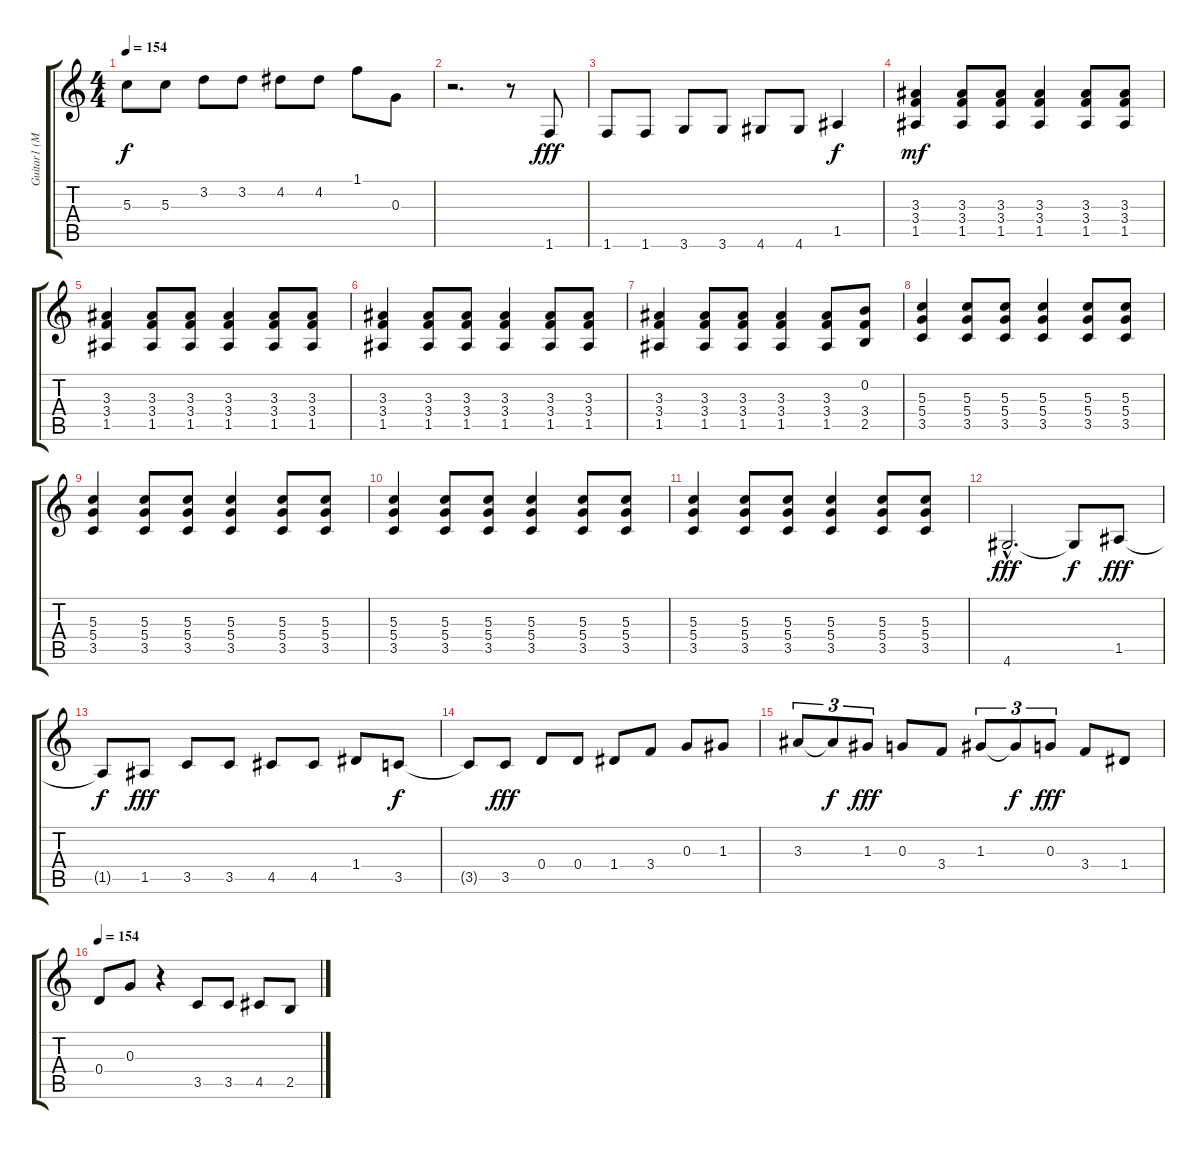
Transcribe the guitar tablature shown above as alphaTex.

\track ("Guitar1 (May)" "Guitar1 (M") {instrument distortionguitar}
\staff {score tabs}
\tuning (E4 B3 G3 D3 A2 E2) {hide}
\ts (4 4)
\tempo 154
\clef g2
\ks c
5.3.8{dy f} 5.3.8 3.2.8 3.2.8 4.2.8 4.2.8 1.1.8 0.3.8 |
r.2{d} r.8 1.6.8{dy fff} |
1.6.8 1.6.8 3.6.8 3.6.8 4.6.8 4.6.8 1.5.4{dy f} |
(3.3 3.4 1.5).4{dy mf} (3.3 3.4 1.5).8 (3.3 3.4 1.5).8 (3.3 3.4 1.5).4 (3.3 3.4 1.5).8 (3.3 3.4 1.5).8 |
(3.3 3.4 1.5).4 (3.3 3.4 1.5).8 (3.3 3.4 1.5).8 (3.3 3.4 1.5).4 (3.3 3.4 1.5).8 (3.3 3.4 1.5).8 |
(3.3 3.4 1.5).4 (3.3 3.4 1.5).8 (3.3 3.4 1.5).8 (3.3 3.4 1.5).4 (3.3 3.4 1.5).8 (3.3 3.4 1.5).8 |
(3.3 3.4 1.5).4 (3.3 3.4 1.5).8 (3.3 3.4 1.5).8 (3.3 3.4 1.5).4 (3.3 3.4 1.5).8 (0.2 3.4 2.5).8 |
(5.3 5.4 3.5).4 (5.3 5.4 3.5).8 (5.3 5.4 3.5).8 (5.3 5.4 3.5).4 (5.3 5.4 3.5).8 (5.3 5.4 3.5).8 |
(5.3 5.4 3.5).4 (5.3 5.4 3.5).8 (5.3 5.4 3.5).8 (5.3 5.4 3.5).4 (5.3 5.4 3.5).8 (5.3 5.4 3.5).8 |
(5.3 5.4 3.5).4 (5.3 5.4 3.5).8 (5.3 5.4 3.5).8 (5.3 5.4 3.5).4 (5.3 5.4 3.5).8 (5.3 5.4 3.5).8 |
(5.3 5.4 3.5).4 (5.3 5.4 3.5).8 (5.3 5.4 3.5).8 (5.3 5.4 3.5).4 (5.3 5.4 3.5).8 (5.3 5.4 3.5).8 |
4.6{hac}.2{d dy fff} 4.6{t}.8{dy f} 1.5.8{dy fff} |
1.5{t}.8{dy f} 1.5.8{dy fff} 3.5.8 3.5.8 4.5.8 4.5.8 1.4.8 3.5.8{dy f} |
3.5{t}.8 3.5.8{dy fff} 0.4.8 0.4.8 1.4.8 3.4.8 0.3.8 1.3.8 |
3.3.8{tu (3 2)} 3.3{t}.8{tu (3 2) dy f} 1.3.8{tu (3 2) dy fff} 0.3.8 3.4.8 1.3.8{tu (3 2)} 1.3{t}.8{tu (3 2) dy f} 0.3.8{tu (3 2) dy fff} 3.4.8 1.4.8 |
\tempo 154
0.4.8 0.3.8 r.4 3.5.8 3.5.8 4.5.8 2.5.8
